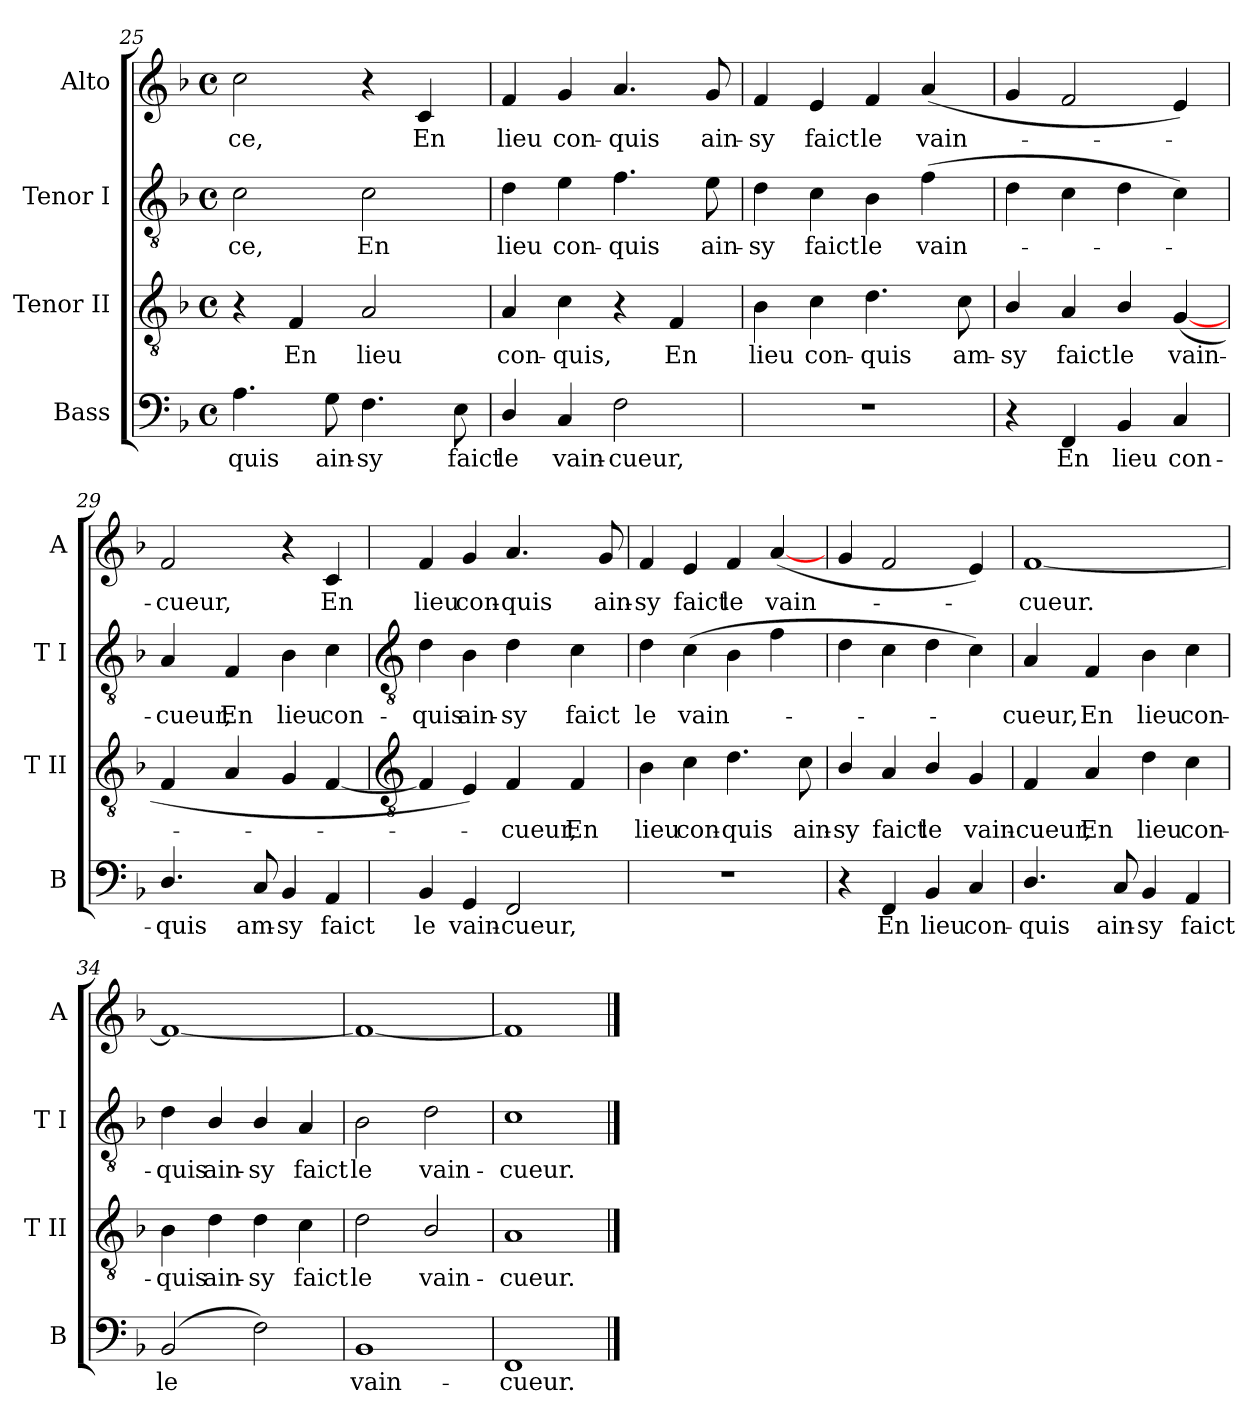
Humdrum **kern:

**kern	**text	**kern	**text	**kern	**text	**kern	**text
*part4	*part4	*part3	*part3	*part2	*part2	*part1	*part1
*staff4	*staff4	*staff3	*staff3	*staff2	*staff2	*staff1	*staff1
*I"Bass	*	*I"Tenor II	*	*I"Tenor I	*	*I"Alto	*
*I'B	*	*I'T II	*	*I'T I	*	*I'A	*
!!LO:LB:g=z
*clefF4	*	*clefGv2	*	*clefGv2	*	*clefG2	*
*k[b-]	*	*k[b-]	*	*k[b-]	*	*k[b-]	*
*F:	*	*F:	*	*F:	*	*F:	*
*M4/4	*	*M4/4	*	*M4/4	*	*M4/4	*
*met(c)	*	*met(c)	*	*met(c)	*	*met(c)	*
=25	=25	=25	=25	=25	=25	=25	=25
!	!LO:LY:b	!	!	!	!LO:LY:b	!	!LO:LY:b
4.A	-quis	4r	.	2c	ce,	2cc	ce,
!	!	!	!LO:LY:b	!	!	!	!
.	.	4F	En	.	.	.	.
!	!LO:LY:b	!	!	!	!	!	!
8G	ain-	.	.	.	.	.	.
!	!LO:LY:b	!	!LO:LY:b	!	!LO:LY:b	!	!
4.F	-sy	2A	lieu	2c	En	4r	.
!	!	!	!	!	!	!	!LO:LY:b
.	.	.	.	.	.	4c	En
!	!LO:LY:b	!	!	!	!	!	!
8E	faict	.	.	.	.	.	.
=26	=26	=26	=26	=26	=26	=26	=26
!	!LO:LY:b	!	!LO:LY:b	!	!LO:LY:b	!	!LO:LY:b
4D/	le	4A	con-	4d	lieu	4f	lieu
!	!LO:LY:b	!	!LO:LY:b	!	!LO:LY:b	!	!LO:LY:b
4C	vain-	4c	-quis,	4e	con-	4g	con-
!	!LO:LY:b	!	!	!	!LO:LY:b	!	!LO:LY:b
2F	-cueur,	4r	.	4.f	-quis	4.a	-quis
!	!	!	!LO:LY:b	!	!	!	!
.	.	4F	En	.	.	.	.
!	!	!	!	!	!LO:LY:b	!	!LO:LY:b
.	.	.	.	8e	ain-	8g	ain-
=27	=27	=27	=27	=27	=27	=27	=27
!	!	!	!LO:LY:b	!	!LO:LY:b	!	!LO:LY:b
1r	.	4B-	lieu	4d	-sy	4f	-sy
!	!	!	!LO:LY:b	!	!LO:LY:b	!	!LO:LY:b
.	.	4c	con-	4c	faict	4e	faict
!	!	!	!LO:LY:b	!	!LO:LY:b	!	!LO:LY:b
.	.	4.d	-quis	4B-	le	4f	le
!	!	!	!	!	!LO:LY:b	!	!LO:LY:b
.	.	.	.	(>4f	vain-	(<4a	vain-
!	!	!	!LO:LY:b	!	!	!	!
.	.	8c	am-	.	.	.	.
=28	=28	=28	=28	=28	=28	=28	=28
!	!	!	!LO:LY:b	!	!	!	!
4r	.	4B-/	-sy	4d	.	4g	.
!	!LO:LY:b	!	!LO:LY:b	!	!	!	!
4FF	En	4A	faict	4c	.	2f	.
!	!LO:LY:b	!	!LO:LY:b	!	!	!	!
4BB-	lieu	4B-/	le	4d	.	.	.
!	!LO:LY:b	!	!LO:LY:b	!	!	!	!
4C	con-	(<[4G	vain-	4c)	.	4e)	.
=29	=29	=29	=29	=29	=29	=29	=29
!	!LO:LY:b	!	!	!	!LO:LY:b	!	!LO:LY:b
4.D/	-quis	4F	.	4A	cueur,	2f	cueur,
!	!	!	!	!	!LO:LY:b	!	!
.	.	4A	.	4F	En	.	.
!	!LO:LY:b	!	!	!	!	!	!
8C	am-	.	.	.	.	.	.
!	!LO:LY:b	!	!	!	!LO:LY:b	!	!
4BB-	-sy	4G	.	4B-	lieu	4r	.
!	!LO:LY:b	!	!	!	!LO:LY:b	!	!LO:LY:b
4AA	faict	[4F	.	4c	con-	4c	En
!!LO:LB:g=z
=30	=30	=30	=30	=30	=30	=30	=30
*	*	*clefGv2	*	*clefGv2	*	*	*
!	!LO:LY:b	!	!	!	!LO:LY:b	!	!LO:LY:b
4BB-	le	4F]	.	4d	-quis	4f	lieu
!	!LO:LY:b	!	!	!	!LO:LY:b	!	!LO:LY:b
4GG	vain-	4E)	.	4B-	ain-	4g	con-
!	!LO:LY:b	!	!LO:LY:b	!	!LO:LY:b	!	!LO:LY:b
2FF	-cueur,	4F	cueur,	4d	-sy	4.a	-quis
!	!	!	!LO:LY:b	!	!LO:LY:b	!	!
.	.	4F	En	4c	faict	.	.
!	!	!	!	!	!	!	!LO:LY:b
.	.	.	.	.	.	8g	ain-
=31	=31	=31	=31	=31	=31	=31	=31
!	!	!	!LO:LY:b	!	!LO:LY:b	!	!LO:LY:b
1r	.	4B-	lieu	4d	le	4f	-sy
!	!	!	!LO:LY:b	!	!LO:LY:b	!	!LO:LY:b
.	.	4c	con-	(>4c	vain-	4e	faict
!	!	!	!LO:LY:b	!	!	!	!LO:LY:b
.	.	4.d	-quis	4B-	.	4f	le
!	!	!	!	!	!	!	!LO:LY:b
.	.	.	.	4f	.	(<[4a	vain-
!	!	!	!LO:LY:b	!	!	!	!
.	.	8c	ain-	.	.	.	.
=32	=32	=32	=32	=32	=32	=32	=32
!	!	!	!LO:LY:b	!	!	!	!
4r	.	4B-/	-sy	4d	.	4g	.
!	!LO:LY:b	!	!LO:LY:b	!	!	!	!
4FF	En	4A	faict	4c	.	2f	.
!	!LO:LY:b	!	!LO:LY:b	!	!	!	!
4BB-	lieu	4B-/	le	4d	.	.	.
!	!LO:LY:b	!	!LO:LY:b	!	!	!	!
4C	con-	4G	vain-	4c)	.	4e)	.
=33	=33	=33	=33	=33	=33	=33	=33
!	!LO:LY:b	!	!LO:LY:b	!	!LO:LY:b	!	!LO:LY:b
4.D/	-quis	4F	-cueur,	4A	cueur,	[1f	cueur.
!	!	!	!LO:LY:b	!	!LO:LY:b	!	!
.	.	4A	En	4F	En	.	.
!	!LO:LY:b	!	!	!	!	!	!
8C	ain-	.	.	.	.	.	.
!	!LO:LY:b	!	!LO:LY:b	!	!LO:LY:b	!	!
4BB-	-sy	4d	lieu	4B-	lieu	.	.
!	!LO:LY:b	!	!LO:LY:b	!	!LO:LY:b	!	!
4AA	faict	4c	con-	4c	con-	.	.
=34	=34	=34	=34	=34	=34	=34	=34
!	!LO:LY:b	!	!LO:LY:b	!	!LO:LY:b	!	!
(<2BB-	le	4B-	-quis	4d	-quis	1f_	.
!	!	!	!LO:LY:b	!	!LO:LY:b	!	!
.	.	4d	ain-	4B-/	ain-	.	.
!	!	!	!LO:LY:b	!	!LO:LY:b	!	!
2F)	.	4d	-sy	4B-/	-sy	.	.
!	!	!	!LO:LY:b	!	!LO:LY:b	!	!
.	.	4c	faict	4A	faict	.	.
=35	=35	=35	=35	=35	=35	=35	=35
!	!LO:LY:b	!	!LO:LY:b	!	!LO:LY:b	!	!
1BB-	vain-	2d	le	2B-	le	1f_	.
!	!	!	!LO:LY:b	!	!LO:LY:b	!	!
.	.	2B-/	vain-	2d	vain-	.	.
=36	=36	=36	=36	=36	=36	=36	=36
!	!LO:LY:b	!	!LO:LY:b	!	!LO:LY:b	!	!
1FF	-cueur.	1A	-cueur.	1c	-cueur.	1f]	.
==	==	==	==	==	==	==	==
*-	*-	*-	*-	*-	*-	*-	*-
